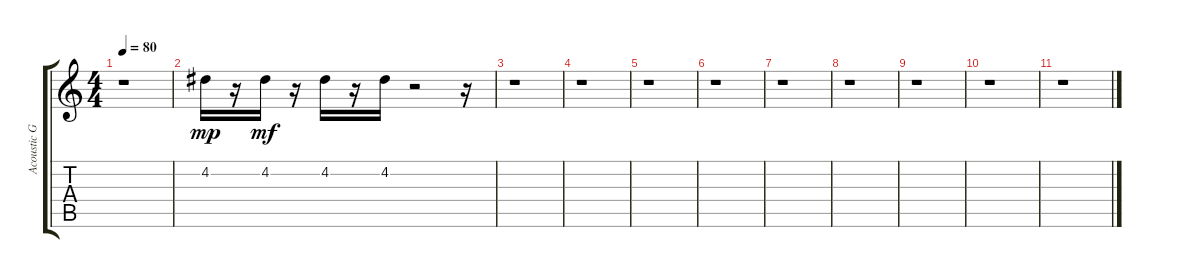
\track ("Acoustic Guitar" "Acoustic G") {instrument acousticguitarnylon}
\staff {score tabs}
\tuning (E4 B3 G3 D3 A2 E2) {hide}
\ts (4 4)
\tempo 80
\clef g2
\ks c
r.1{dy mf} |
4.2.16{dy mp} r.16 4.2.16{dy mf} r.16 4.2.16 r.16 4.2.16 r.2 r.16 |
r.1 |
r.1 |
r.1 |
r.1 |
r.1 |
r.1 |
r.1 |
r.1 |
r.1
